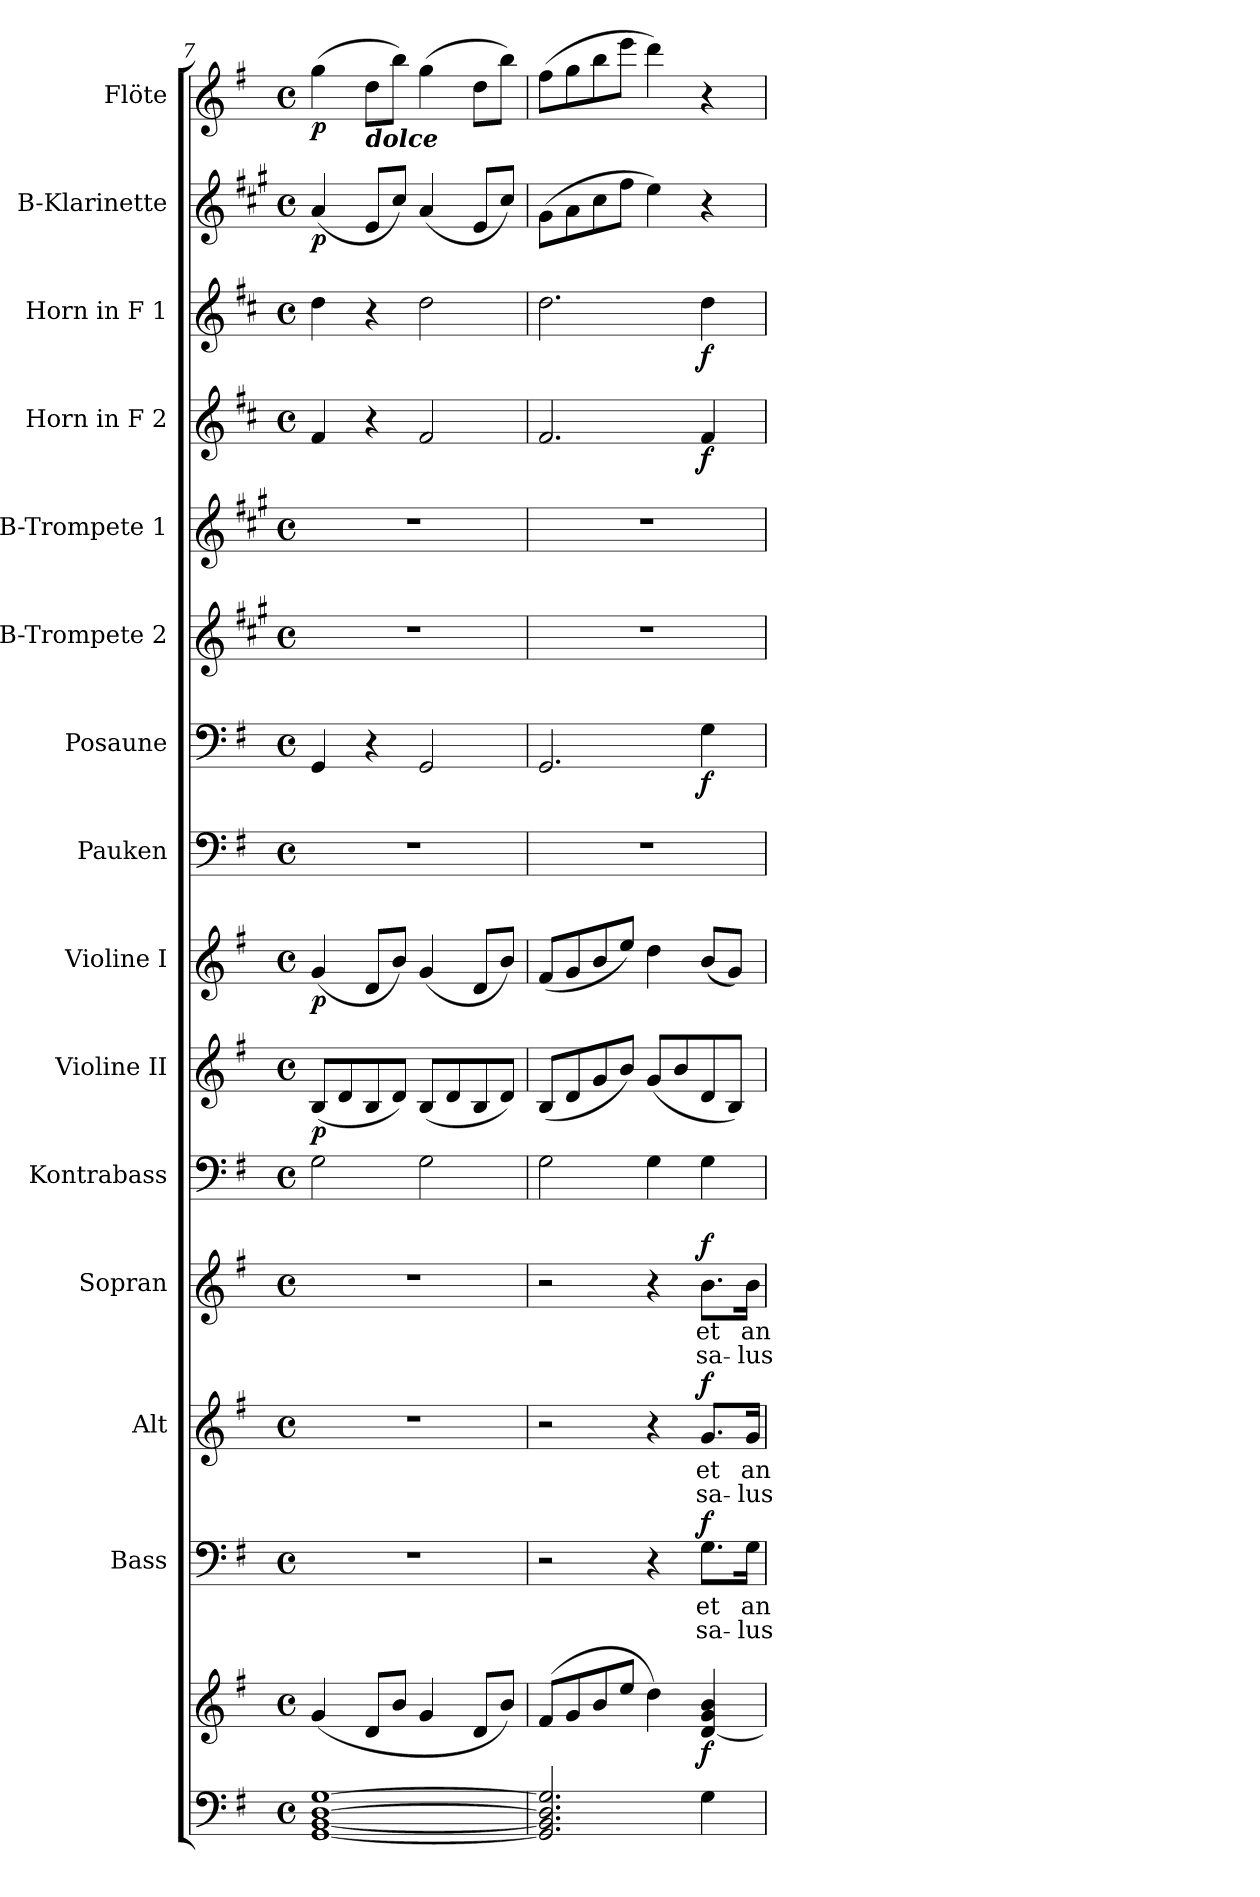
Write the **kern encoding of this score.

**kern	**kern	**dynam	**kern	**text	**text	**dynam	**kern	**text	**text	**dynam	**kern	**text	**text	**dynam	**kern	**kern	**dynam	**kern	**dynam	**kern	**kern	**dynam	**kern	**kern	**kern	**dynam	**kern	**dynam	**kern	**dynam	**kern	**dynam
*part15	*part15	*part15	*part14	*part14	*part14	*part14	*part13	*part13	*part13	*part13	*part12	*part12	*part12	*part12	*part11	*part10	*part10	*part9	*part9	*part8	*part7	*part7	*part6	*part5	*part4	*part4	*part3	*part3	*part2	*part2	*part1	*part1
*staff16	*staff15	*staff15/16	*staff14	*staff14	*staff14	*staff14	*staff13	*staff13	*staff13	*staff13	*staff12	*staff12	*staff12	*staff12	*staff11	*staff10	*staff10	*staff9	*staff9	*staff8	*staff7	*staff7	*staff6	*staff5	*staff4	*staff4	*staff3	*staff3	*staff2	*staff2	*staff1	*staff1
*	*	*	*I"Bass	*	*	*	*I"Alt	*	*	*	*I"Sopran	*	*	*	*I"Kontrabass	*I"Violine II	*	*I"Violine I	*	*I"Pauken	*I"Posaune	*	*I"B-Trompete 2	*I"B-Trompete 1	*I"Horn in F 2	*	*I"Horn in F 1	*	*I"B-Klarinette	*	*I"Flöte	*
*	*	*	*I'B.	*	*	*	*I'A.	*	*	*	*I'S.	*	*	*	*I'Kb.	*I'Vl. II	*	*I'Vl. I	*	*I'Pk.	*I'Pos.	*	*I'B Trp. 2	*I'B Trp. 1	*	*	*	*	*I'B Kl.	*	*I'Fl.	*
*clefF4	*clefG2	*	*clefF4	*	*	*	*clefG2	*	*	*	*clefG2	*	*	*	*clefF4	*clefG2	*	*clefG2	*	*clefF4	*clefF4	*	*clefG2	*clefG2	*clefG2	*	*clefG2	*	*clefG2	*	*clefG2	*
*	*	*	*	*	*	*	*	*	*	*	*	*	*	*	*ITrd7c12	*	*	*	*	*	*	*	*ITrd1c2	*ITrd1c2	*ITrd4c7	*	*ITrd4c7	*	*ITrd1c2	*	*	*
*k[f#]	*k[f#]	*	*k[f#]	*	*	*	*k[f#]	*	*	*	*k[f#]	*	*	*	*k[f#]	*k[f#]	*	*k[f#]	*	*k[f#]	*k[f#]	*	*k[f#]	*k[f#]	*k[f#]	*	*k[f#]	*	*k[f#]	*	*k[f#]	*
*G:	*G:	*	*G:	*	*	*	*G:	*	*	*	*G:	*	*	*	*G:	*G:	*	*G:	*	*G:	*G:	*	*G:	*G:	*G:	*	*G:	*	*G:	*	*G:	*
*M4/4	*M4/4	*	*M4/4	*	*	*	*M4/4	*	*	*	*M4/4	*	*	*	*M4/4	*M4/4	*	*M4/4	*	*M4/4	*M4/4	*	*M4/4	*M4/4	*M4/4	*	*M4/4	*	*M4/4	*	*M4/4	*
*met(c)	*met(c)	*	*met(c)	*	*	*	*met(c)	*	*	*	*met(c)	*	*	*	*met(c)	*met(c)	*	*met(c)	*	*met(c)	*met(c)	*	*met(c)	*met(c)	*met(c)	*	*met(c)	*	*met(c)	*	*met(c)	*
=7	=7	=7	=7	=7	=7	=7	=7	=7	=7	=7	=7	=7	=7	=7	=7	=7	=7	=7	=7	=7	=7	=7	=7	=7	=7	=7	=7	=7	=7	=7	=7	=7
!	!	!	!	!	!	!	!	!	!	!	!	!	!	!	!	!	!LO:DY:b	!	!LO:DY:b	!	!	!	!	!	!	!	!	!	!	!LO:DY:b	!	!LO:DY:b
[1GG [1BB [1D [1G	(<4g/	.	1r	.	.	.	1r	.	.	.	1r	.	.	.	2GG\	(<8B/L	p	(<4g/	p	1r	4GG/	.	1r	1r	4B/	.	4g\	.	(<4g/	p	(>4gg\	p
.	.	.	.	.	.	.	.	.	.	.	.	.	.	.	.	8d/	.	.	.	.	.	.	.	.	.	.	.	.	.	.	.	.
!	!	!	!	!	!	!	!	!	!	!	!	!	!	!	!	!	!	!	!	!	!	!	!	!	!	!	!	!	!	!	!LO:TX:b:Bi:t=dolce	!
.	8d/L	.	.	.	.	.	.	.	.	.	.	.	.	.	.	8B/	.	8d/L	.	.	4r	.	.	.	4r	.	4r	.	8d/L	.	8dd\L	.
.	8b/J	.	.	.	.	.	.	.	.	.	.	.	.	.	.	8d/J)	.	8b/J)	.	.	.	.	.	.	.	.	.	.	8b/J)	.	8bb\J)	.
.	4g/	.	.	.	.	.	.	.	.	.	.	.	.	.	2GG\	(<8B/L	.	(<4g/	.	.	2GG/	.	.	.	2B/	.	2g\	.	(<4g/	.	(>4gg\	.
.	.	.	.	.	.	.	.	.	.	.	.	.	.	.	.	8d/	.	.	.	.	.	.	.	.	.	.	.	.	.	.	.	.
.	8d/L	.	.	.	.	.	.	.	.	.	.	.	.	.	.	8B/	.	8d/L	.	.	.	.	.	.	.	.	.	.	8d/L	.	8dd\L	.
.	8b/J)	.	.	.	.	.	.	.	.	.	.	.	.	.	.	8d/J)	.	8b/J)	.	.	.	.	.	.	.	.	.	.	8b/J)	.	8bb\J)	.
=8	=8	=8	=8	=8	=8	=8	=8	=8	=8	=8	=8	=8	=8	=8	=8	=8	=8	=8	=8	=8	=8	=8	=8	=8	=8	=8	=8	=8	=8	=8	=8	=8
2.GG/] 2.BB/] 2.D/] 2.G/]	(>8f#/L	.	2r	.	.	.	2r	.	.	.	2r	.	.	.	2GG\	(<8B/L	.	(<8f#/L	.	1r	2.GG/	.	1r	1r	2.B/	.	2.g\	.	(>8f#\L	.	(>8ff#\L	.
.	8g/	.	.	.	.	.	.	.	.	.	.	.	.	.	.	8d/	.	8g/	.	.	.	.	.	.	.	.	.	.	8g\	.	8gg\	.
.	8b/	.	.	.	.	.	.	.	.	.	.	.	.	.	.	8g/	.	8b/	.	.	.	.	.	.	.	.	.	.	8b\	.	8bb\	.
.	8ee/J	.	.	.	.	.	.	.	.	.	.	.	.	.	.	8b/J)	.	8ee/J)	.	.	.	.	.	.	.	.	.	.	8ee\J	.	8eee\J	.
.	4dd\)	.	4r	.	.	.	4r	.	.	.	4r	.	.	.	4GG\	(<8g/L	.	4dd\	.	.	.	.	.	.	.	.	.	.	4dd\)	.	4ddd\)	.
.	.	.	.	.	.	.	.	.	.	.	.	.	.	.	.	8b/	.	.	.	.	.	.	.	.	.	.	.	.	.	.	.	.
!	!	!LO:DY:b	!	!LO:LY:b	!LO:LY:b	!LO:DY:a	!	!LO:LY:b	!LO:LY:b	!LO:DY:a	!	!LO:LY:b	!LO:LY:b	!LO:DY:a	!	!	!	!	!	!	!	!LO:DY:b	!	!	!	!LO:DY:b	!	!LO:DY:b	!	!	!	!
4G\	[4d/ 4g/ 4b/	f	8.G\L	et	sa-	f	8.g/L	et	sa-	f	8.b\L	et	sa-	f	4GG\	8d/	.	(<8b/L	.	.	4G\	f	.	.	4B/	f	4g\	f	4r	.	4r	.
.	.	.	.	.	.	.	.	.	.	.	.	.	.	.	.	8B/J)	.	8g/J)	.	.	.	.	.	.	.	.	.	.	.	.	.	.
!	!	!	!	!LO:LY:b	!LO:LY:b	!	!	!LO:LY:b	!LO:LY:b	!	!	!LO:LY:b	!LO:LY:b	!	!	!	!	!	!	!	!	!	!	!	!	!	!	!	!	!	!	!
.	.	.	16G\Jk	an-	-lus	.	16g/Jk	an-	-lus	.	16b\Jk	an-	-lus	.	.	.	.	.	.	.	.	.	.	.	.	.	.	.	.	.	.	.
=	=	=	=	=	=	=	=	=	=	=	=	=	=	=	=	=	=	=	=	=	=	=	=	=	=	=	=	=	=	=	=	=
*-	*-	*-	*-	*-	*-	*-	*-	*-	*-	*-	*-	*-	*-	*-	*-	*-	*-	*-	*-	*-	*-	*-	*-	*-	*-	*-	*-	*-	*-	*-	*-	*-
